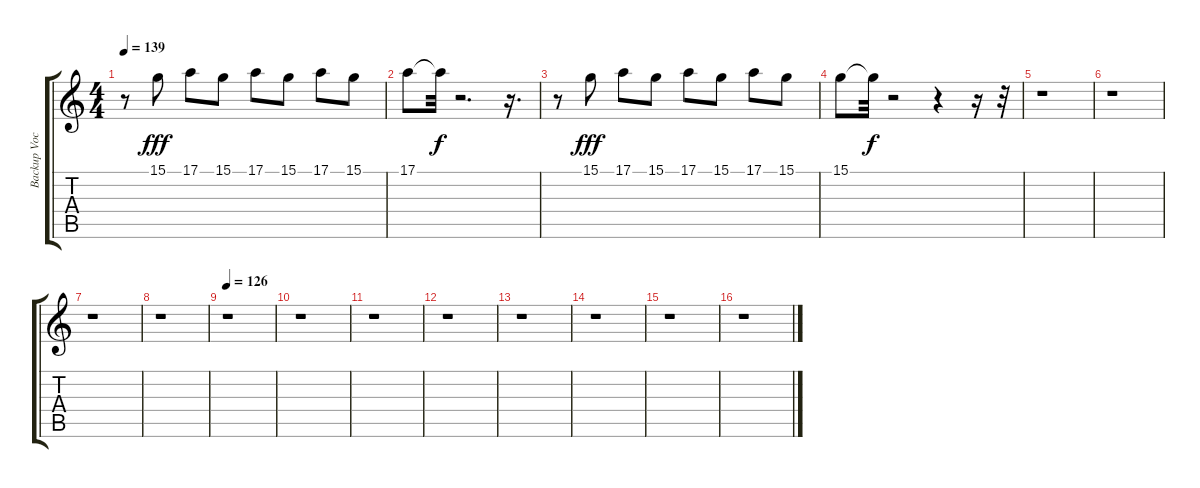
\track ("Backup Vocals" "Backup Voc") {instrument tenorsax}
\staff {score tabs}
\tuning (E4 B3 G3 D3 A2 E2) {hide}
\ts (4 4)
\tempo 139
\clef g2
\ks c
r.8{dy f} 15.1.8{dy fff} 17.1.8 15.1.8 17.1.8 15.1.8 17.1.8 15.1.8 |
17.1.8 17.1{t}.32{dy f} r.2{d} r.16{d} |
r.8 15.1.8{dy fff} 17.1.8 15.1.8 17.1.8 15.1.8 17.1.8 15.1.8 |
15.1.8 15.1{t}.32{dy f} r.2 r.4 r.16 r.32 |
r.1 |
r.1 |
r.1 |
r.1 |
\tempo 126
r.1 |
r.1 |
r.1 |
r.1 |
r.1 |
r.1 |
r.1 |
r.1
